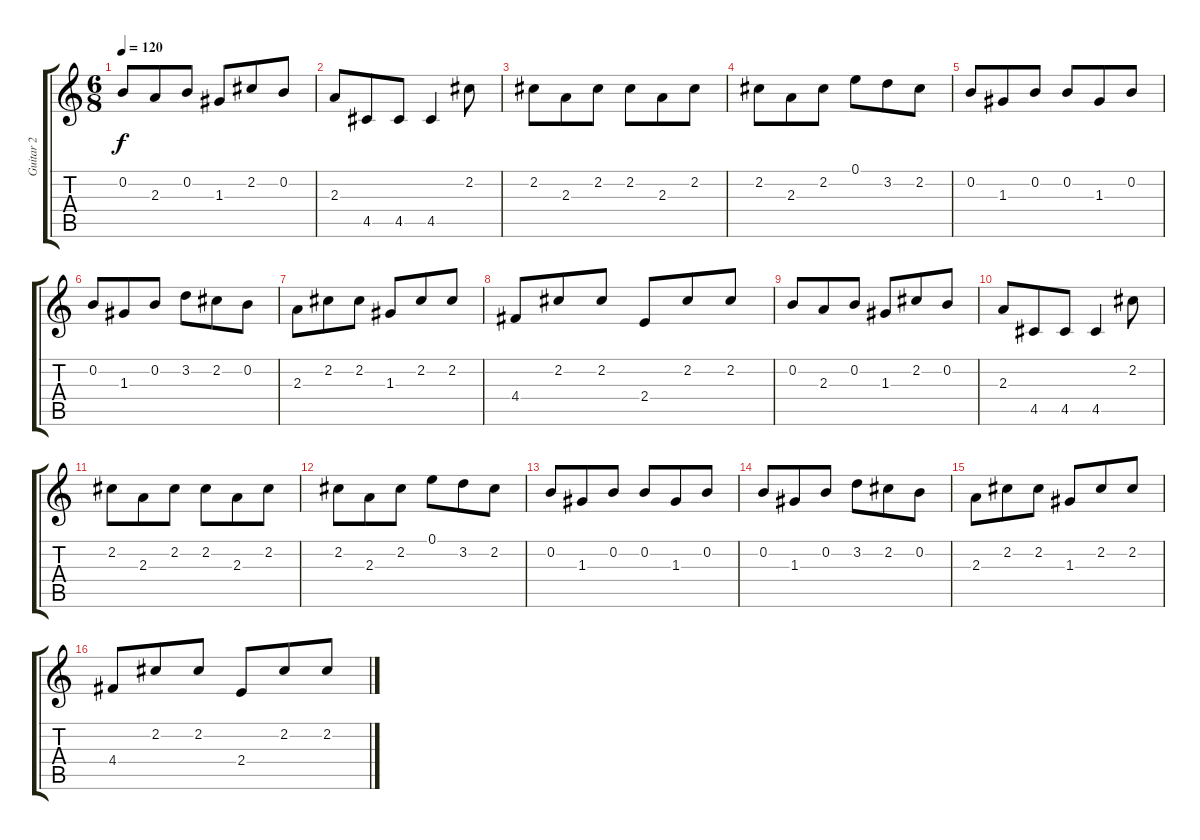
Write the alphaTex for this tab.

\track ("Guitar 2" "Guitar 2") {instrument acousticguitarsteel}
\staff {score tabs}
\tuning (E4 B3 G3 D3 A2 E2) {hide}
\ts (6 8)
\tempo 120
\clef g2
\ks c
0.2.8{dy f} 2.3.8 0.2.8 1.3.8 2.2.8 0.2.8 |
2.3.8 4.5.8 4.5.8 4.5.4 2.2.8 |
2.2.8 2.3.8 2.2.8 2.2.8 2.3.8 2.2.8 |
2.2.8 2.3.8 2.2.8 0.1.8 3.2.8 2.2.8 |
0.2.8 1.3.8 0.2.8 0.2.8 1.3.8 0.2.8 |
0.2.8 1.3.8 0.2.8 3.2.8 2.2.8 0.2.8 |
2.3.8 2.2.8 2.2.8 1.3.8 2.2.8 2.2.8 |
4.4.8 2.2.8 2.2.8 2.4.8 2.2.8 2.2.8 |
0.2.8 2.3.8 0.2.8 1.3.8 2.2.8 0.2.8 |
2.3.8 4.5.8 4.5.8 4.5.4 2.2.8 |
2.2.8 2.3.8 2.2.8 2.2.8 2.3.8 2.2.8 |
2.2.8 2.3.8 2.2.8 0.1.8 3.2.8 2.2.8 |
0.2.8 1.3.8 0.2.8 0.2.8 1.3.8 0.2.8 |
0.2.8 1.3.8 0.2.8 3.2.8 2.2.8 0.2.8 |
2.3.8 2.2.8 2.2.8 1.3.8 2.2.8 2.2.8 |
4.4.8 2.2.8 2.2.8 2.4.8 2.2.8 2.2.8
